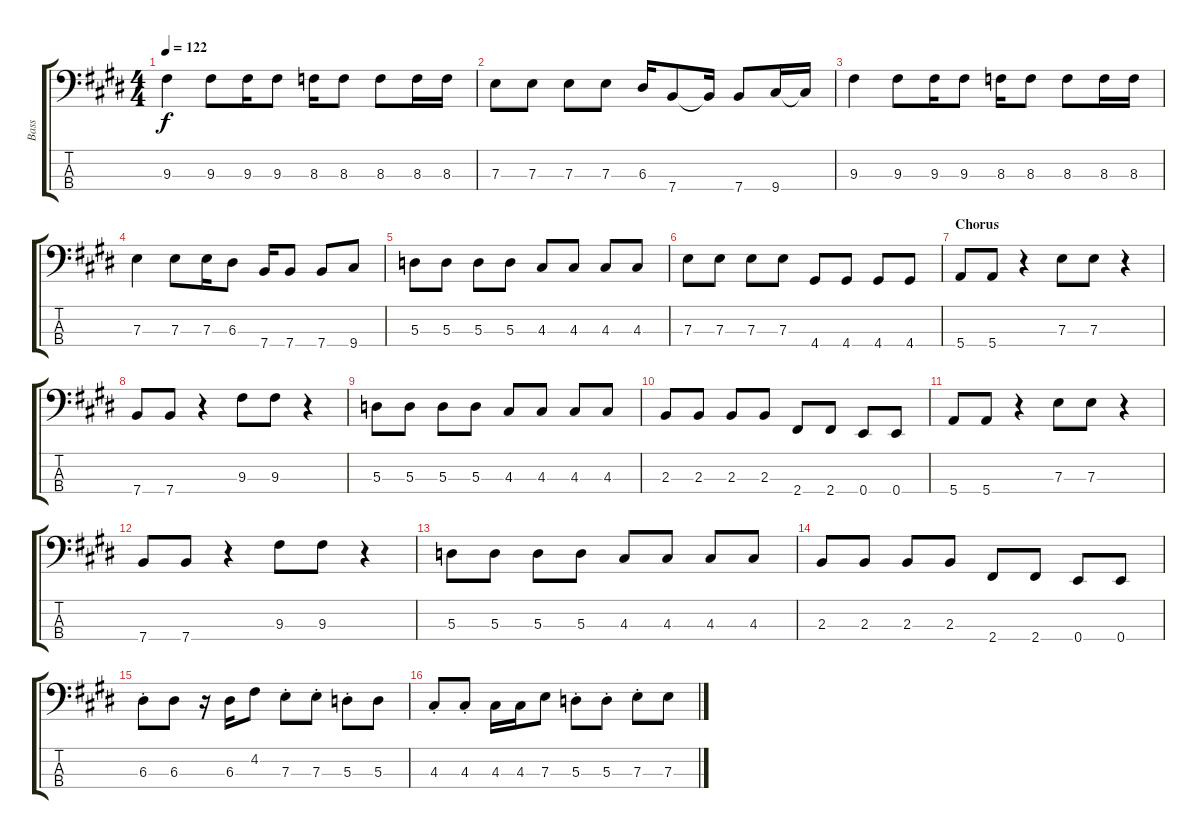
\track ("Bass" "Bass") {instrument electricbasspick}
\staff {score tabs}
\tuning (G2 D2 A1 E1) {hide}
\ts (4 4)
\tempo 122
\clef f4
\ks e
9.3.4{dy f} 9.3.8 9.3.16 9.3.8 8.3.16 8.3.8 8.3.8 8.3.16 8.3.16 |
7.3.8 7.3.8 7.3.8 7.3.8 6.3.16 7.4.8 7.4{t}.16 7.4.8 9.4.16 9.4{t}.16 |
9.3.4 9.3.8 9.3.16 9.3.8 8.3.16 8.3.8 8.3.8 8.3.16 8.3.16 |
7.3.4 7.3.8 7.3.16 6.3.8 7.4.16 7.4.8 7.4.8 9.4.8 |
5.3.8 5.3.8 5.3.8 5.3.8 4.3.8 4.3.8 4.3.8 4.3.8 |
7.3.8 7.3.8 7.3.8 7.3.8 4.4.8 4.4.8 4.4.8 4.4.8 |
\section ("" "Chorus")
5.4.8 5.4.8 r.4 7.3.8 7.3.8 r.4 |
7.4.8 7.4.8 r.4 9.3.8 9.3.8 r.4 |
5.3.8 5.3.8 5.3.8 5.3.8 4.3.8 4.3.8 4.3.8 4.3.8 |
2.3.8 2.3.8 2.3.8 2.3.8 2.4.8 2.4.8 0.4.8 0.4.8 |
5.4.8 5.4.8 r.4 7.3.8 7.3.8 r.4 |
7.4.8 7.4.8 r.4 9.3.8 9.3.8 r.4 |
5.3.8 5.3.8 5.3.8 5.3.8 4.3.8 4.3.8 4.3.8 4.3.8 |
2.3.8 2.3.8 2.3.8 2.3.8 2.4.8 2.4.8 0.4.8 0.4.8 |
6.3{st}.8 6.3.8 r.16 6.3.16 4.2.8 7.3{st}.8 7.3{st}.8 5.3{st}.8 5.3.8 |
4.3{st}.8 4.3{st}.8 4.3.16 4.3.16 7.3.8 5.3{st}.8 5.3{st}.8 7.3{st}.8 7.3.8
